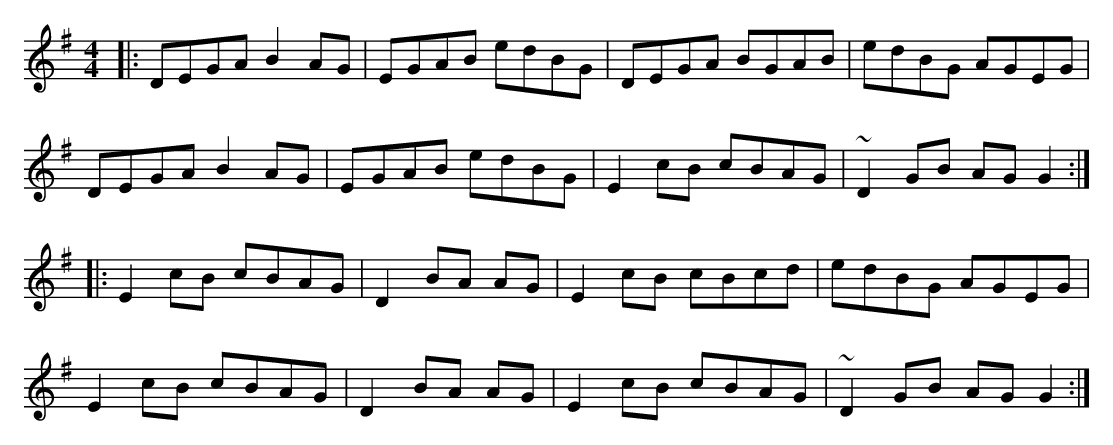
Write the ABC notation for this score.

X:1
M:4/4
K:G
|:DEGA B2AG|EGAB edBG|DEGA BGAB|edBG AGEG|
DEGA B2AG|EGAB edBG|E2cB cBAG|~D2GB AGG2:|
|:E2cB cBAG|D2BA AG|E2cB cBcd|edBG AGEG|
E2cB cBAG|D2BA AG|E2cB cBAG|~D2GB AGG2:|
